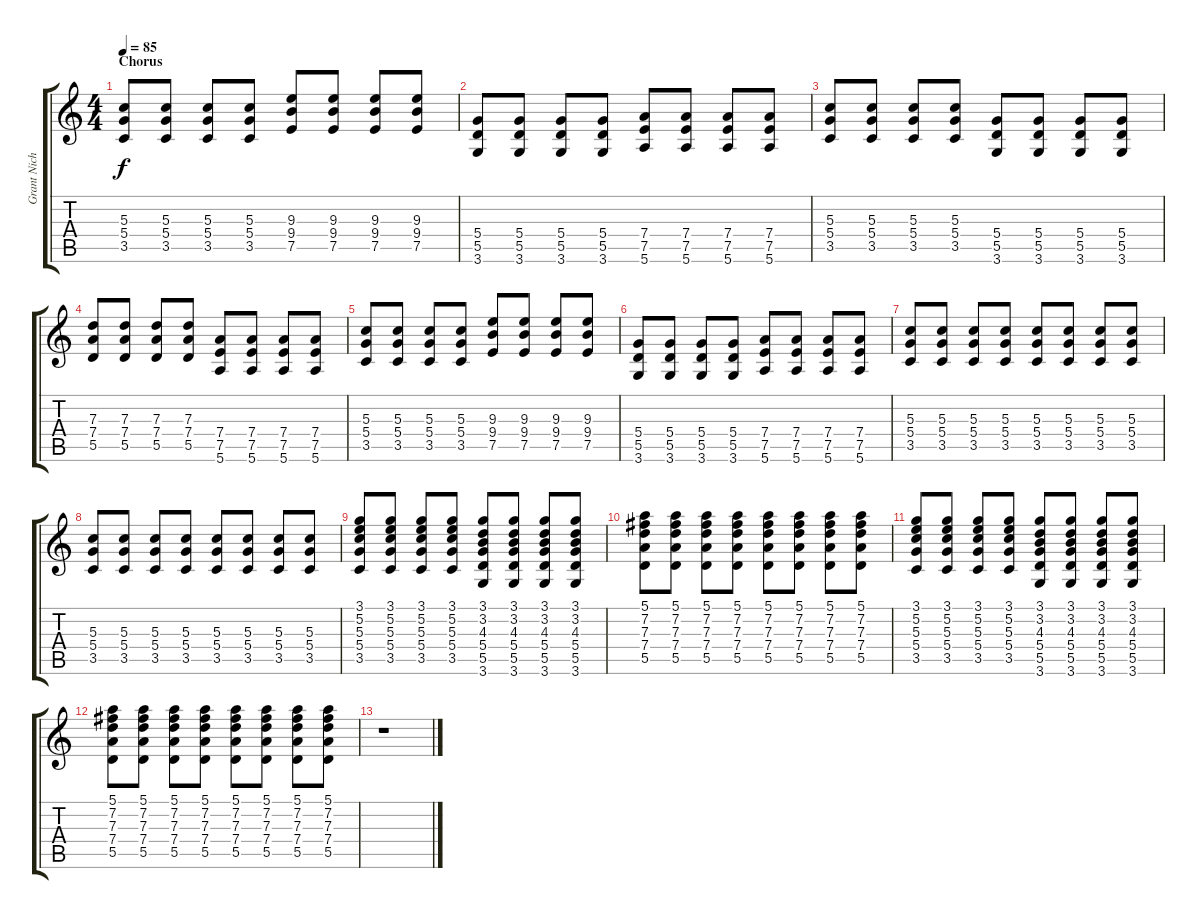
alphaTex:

\track ("Grant Nicholas" "Grant Nich") {instrument electricguitarclean}
\staff {score tabs}
\tuning (E4 B3 G3 D3 A2 E2) {hide}
\ts (4 4)
\section ("" "Chorus")
\tempo 85
\clef g2
\ks c
(5.3 5.4 3.5).8{dy f volume 16 instrument distortionguitar} (5.3 5.4 3.5).8 (5.3 5.4 3.5).8 (5.3 5.4 3.5).8 (9.3 9.4 7.5).8 (9.3 9.4 7.5).8 (9.3 9.4 7.5).8 (9.3 9.4 7.5).8 |
(5.4 5.5 3.6).8 (5.4 5.5 3.6).8 (5.4 5.5 3.6).8 (5.4 5.5 3.6).8 (7.4 7.5 5.6).8 (7.4 7.5 5.6).8 (7.4 7.5 5.6).8 (7.4 7.5 5.6).8 |
(5.3 5.4 3.5).8 (5.3 5.4 3.5).8 (5.3 5.4 3.5).8 (5.3 5.4 3.5).8 (5.4 5.5 3.6).8 (5.4 5.5 3.6).8 (5.4 5.5 3.6).8 (5.4 5.5 3.6).8 |
(7.3 7.4 5.5).8 (7.3 7.4 5.5).8 (7.3 7.4 5.5).8 (7.3 7.4 5.5).8 (7.4 7.5 5.6).8 (7.4 7.5 5.6).8 (7.4 7.5 5.6).8 (7.4 7.5 5.6).8 |
(5.3 5.4 3.5).8{volume 16 instrument distortionguitar} (5.3 5.4 3.5).8 (5.3 5.4 3.5).8 (5.3 5.4 3.5).8 (9.3 9.4 7.5).8 (9.3 9.4 7.5).8 (9.3 9.4 7.5).8 (9.3 9.4 7.5).8 |
(5.4 5.5 3.6).8 (5.4 5.5 3.6).8 (5.4 5.5 3.6).8 (5.4 5.5 3.6).8 (7.4 7.5 5.6).8 (7.4 7.5 5.6).8 (7.4 7.5 5.6).8 (7.4 7.5 5.6).8 |
(5.3 5.4 3.5).8 (5.3 5.4 3.5).8 (5.3 5.4 3.5).8 (5.3 5.4 3.5).8 (5.3 5.4 3.5).8 (5.3 5.4 3.5).8 (5.3 5.4 3.5).8 (5.3 5.4 3.5).8 |
(5.3 5.4 3.5).8 (5.3 5.4 3.5).8 (5.3 5.4 3.5).8 (5.3 5.4 3.5).8 (5.3 5.4 3.5).8 (5.3 5.4 3.5).8 (5.3 5.4 3.5).8 (5.3 5.4 3.5).8 |
(3.1 5.2 5.3 5.4 3.5).8{volume 13 instrument electricguitarclean} (3.1 5.2 5.3 5.4 3.5).8 (3.1 5.2 5.3 5.4 3.5).8 (3.1 5.2 5.3 5.4 3.5).8 (3.1 3.2 4.3 5.4 5.5 3.6).8 (3.1 3.2 4.3 5.4 5.5 3.6).8 (3.1 3.2 4.3 5.4 5.5 3.6).8 (3.1 3.2 4.3 5.4 5.5 3.6).8 |
(5.1 7.2 7.3 7.4 5.5).8 (5.1 7.2 7.3 7.4 5.5).8 (5.1 7.2 7.3 7.4 5.5).8 (5.1 7.2 7.3 7.4 5.5).8 (5.1 7.2 7.3 7.4 5.5).8 (5.1 7.2 7.3 7.4 5.5).8 (5.1 7.2 7.3 7.4 5.5).8 (5.1 7.2 7.3 7.4 5.5).8 |
(3.1 5.2 5.3 5.4 3.5).8 (3.1 5.2 5.3 5.4 3.5).8 (3.1 5.2 5.3 5.4 3.5).8 (3.1 5.2 5.3 5.4 3.5).8 (3.1 3.2 4.3 5.4 5.5 3.6).8 (3.1 3.2 4.3 5.4 5.5 3.6).8 (3.1 3.2 4.3 5.4 5.5 3.6).8 (3.1 3.2 4.3 5.4 5.5 3.6).8 |
(5.1 7.2 7.3 7.4 5.5).8 (5.1 7.2 7.3 7.4 5.5).8 (5.1 7.2 7.3 7.4 5.5).8 (5.1 7.2 7.3 7.4 5.5).8 (5.1 7.2 7.3 7.4 5.5).8 (5.1 7.2 7.3 7.4 5.5).8 (5.1 7.2 7.3 7.4 5.5).8 (5.1 7.2 7.3 7.4 5.5).8 |
r.1
